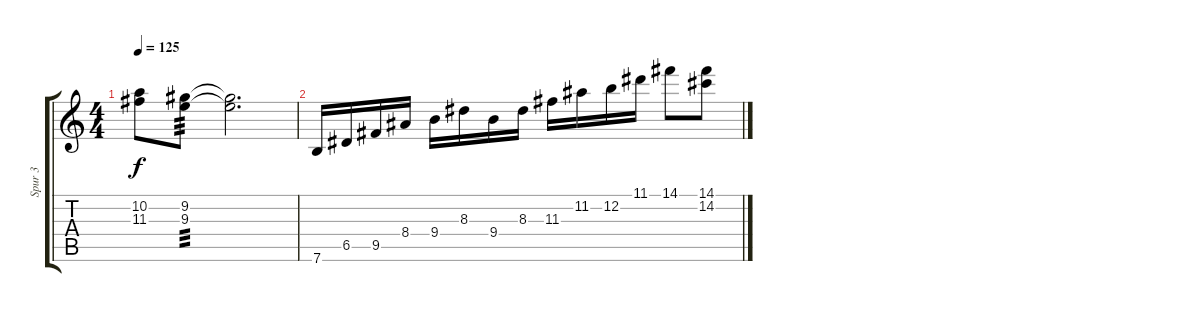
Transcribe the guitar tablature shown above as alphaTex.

\track ("Spur 3" "Spur 3") {instrument electricguitarjazz}
\staff {score tabs}
\tuning (E4 B3 G3 D3 A2 E2) {hide}
\ts (4 4)
\tempo 125
\clef g2
\ks c
(10.2{t} 11.3{t}).8{dy f} (9.2 9.3).8{tp 3} (9.2{t} 9.3{t}).2{d} |
7.6.16 6.5.16 9.5.16 8.4.16 9.4.16 8.3.16 9.4.16 8.3.16 11.3.16 11.2.16 12.2.16 11.1.16 14.1.8 (14.1 14.2).8
